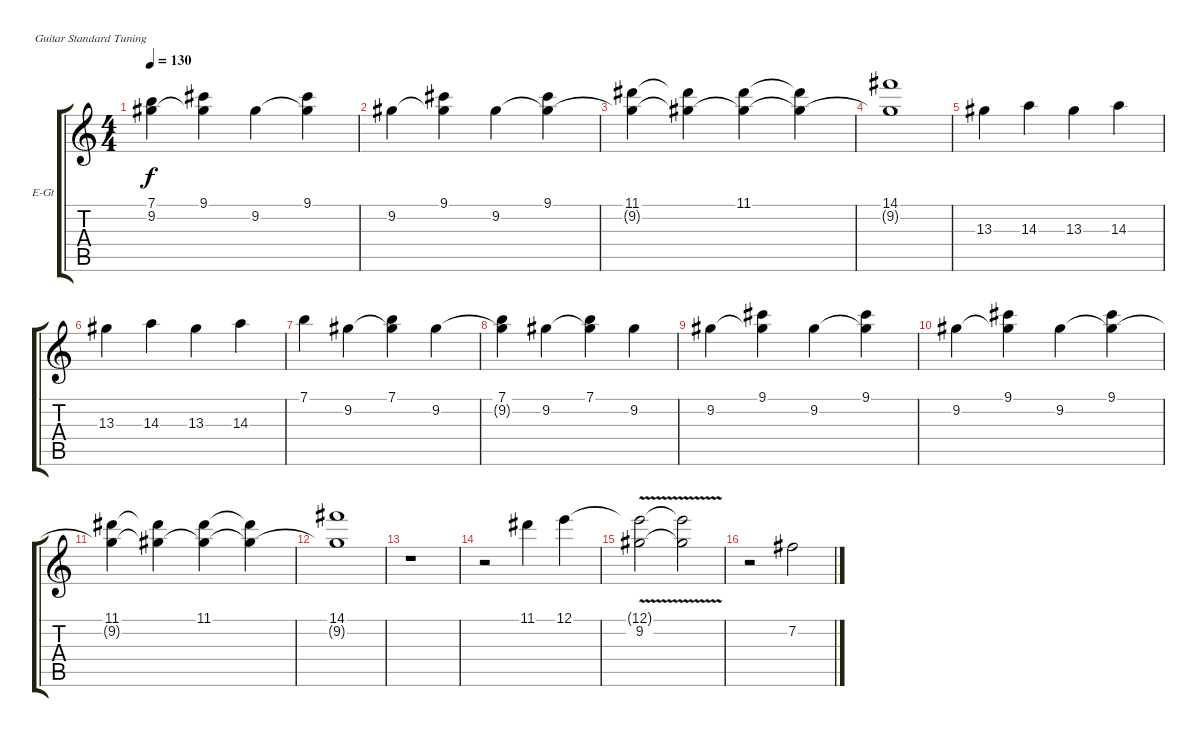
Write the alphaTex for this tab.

\bracketExtendMode groupsimilarinstruments
\firstSystemTrackNameOrientation horizontal
\otherSystemsTrackNameOrientation horizontal
\track ("Guitarra Electrica" "E-Gt") {instrument electricguitarjazz}
\staff {score tabs}
\tuning (E4 B3 G3 D3 A2 E2)
\ts (4 4)
\tempo 130
\clef g2
\ks c
(7.1{t} 9.2).4{dy f} (9.1 9.2{t}).4 9.2.4 (9.1 9.2{t}).4 |
9.2.4 (9.1 9.2{t}).4 9.2.4 (9.1 9.2{t}).4 |
(11.1 9.2{t}).4 (11.1{t} 9.2{t}).4 (11.1 9.2{t}).4 (11.1{t} 9.2{t}).4 |
(14.1 9.2{t}).1 |
13.3.4 14.3.4 13.3.4 14.3.4 |
13.3.4 14.3.4 13.3.4 14.3.4 |
7.1.4 9.2.4 (7.1 9.2{t}).4 9.2.4 |
(7.1 9.2{t}).4 9.2.4 (7.1 9.2{t}).4 9.2.4 |
9.2.4 (9.1 9.2{t}).4 9.2.4 (9.1 9.2{t}).4 |
9.2.4 (9.1 9.2{t}).4 9.2.4 (9.1 9.2{t}).4 |
(11.1 9.2{t}).4 (11.1{t} 9.2{t}).4 (11.1 9.2{t}).4 (11.1{t} 9.2{t}).4 |
(14.1 9.2{t}).1 |
r.1 |
r.2 11.1.4 12.1.4 |
(9.2{v} 12.1{t}).2 (12.1{t} 9.2{v t}).2 |
r.2 7.2.2
